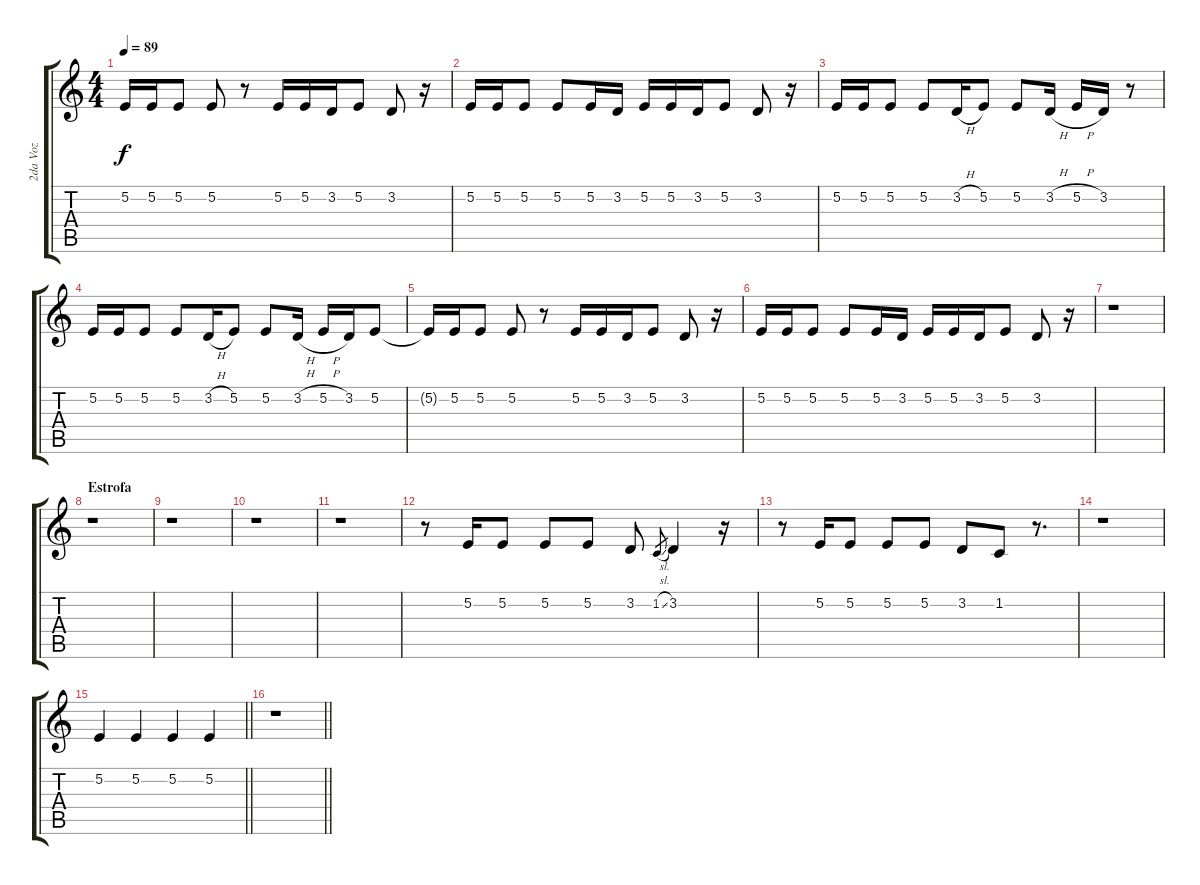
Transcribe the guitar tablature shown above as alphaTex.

\track ("2da Voz" "2da Voz") {instrument clarinet}
\staff {score tabs}
\tuning (E4 B3 G3 D3 A2 E2) {hide}
\ts (4 4)
\tempo 89
\clef g2
\ks c
5.2{t}.16{dy f} 5.2.16 5.2.8 5.2.8 r.8 5.2.16 5.2.16 3.2.16 5.2.8 3.2.8 r.16 |
5.2.16 5.2.16 5.2.8 5.2.8 5.2.16 3.2.16 5.2.16 5.2.16 3.2.16 5.2.8 3.2.8 r.16 |
5.2.16 5.2.16 5.2.8 5.2.8 3.2{h}.16 5.2.8 5.2.8 3.2{h}.16 5.2{h}.16 3.2.16 r.8 |
5.2.16 5.2.16 5.2.8 5.2.8 3.2{h}.16 5.2.8 5.2.8 3.2{h}.16 5.2{h}.16 3.2.16 5.2.8 |
5.2{t}.16 5.2.16 5.2.8 5.2.8 r.8 5.2.16 5.2.16 3.2.16 5.2.8 3.2.8 r.16 |
5.2.16 5.2.16 5.2.8 5.2.8 5.2.16 3.2.16 5.2.16 5.2.16 3.2.16 5.2.8 3.2.8 r.16 |
r.1 |
\section ("" "Estrofa")
r.1 |
r.1 |
r.1 |
r.1 |
r.8 5.2.16 5.2.8 5.2.8 5.2.8 3.2.8 1.2{sl}.8{gr} 3.2.4 r.16 |
r.8 5.2.16 5.2.8 5.2.8 5.2.8 3.2.8 1.2.8 r.8{d} |
r.1 |
\barLineRight lightlight
5.2.4 5.2.4 5.2.4 5.2.4 |
\barLineRight lightlight
r.1
